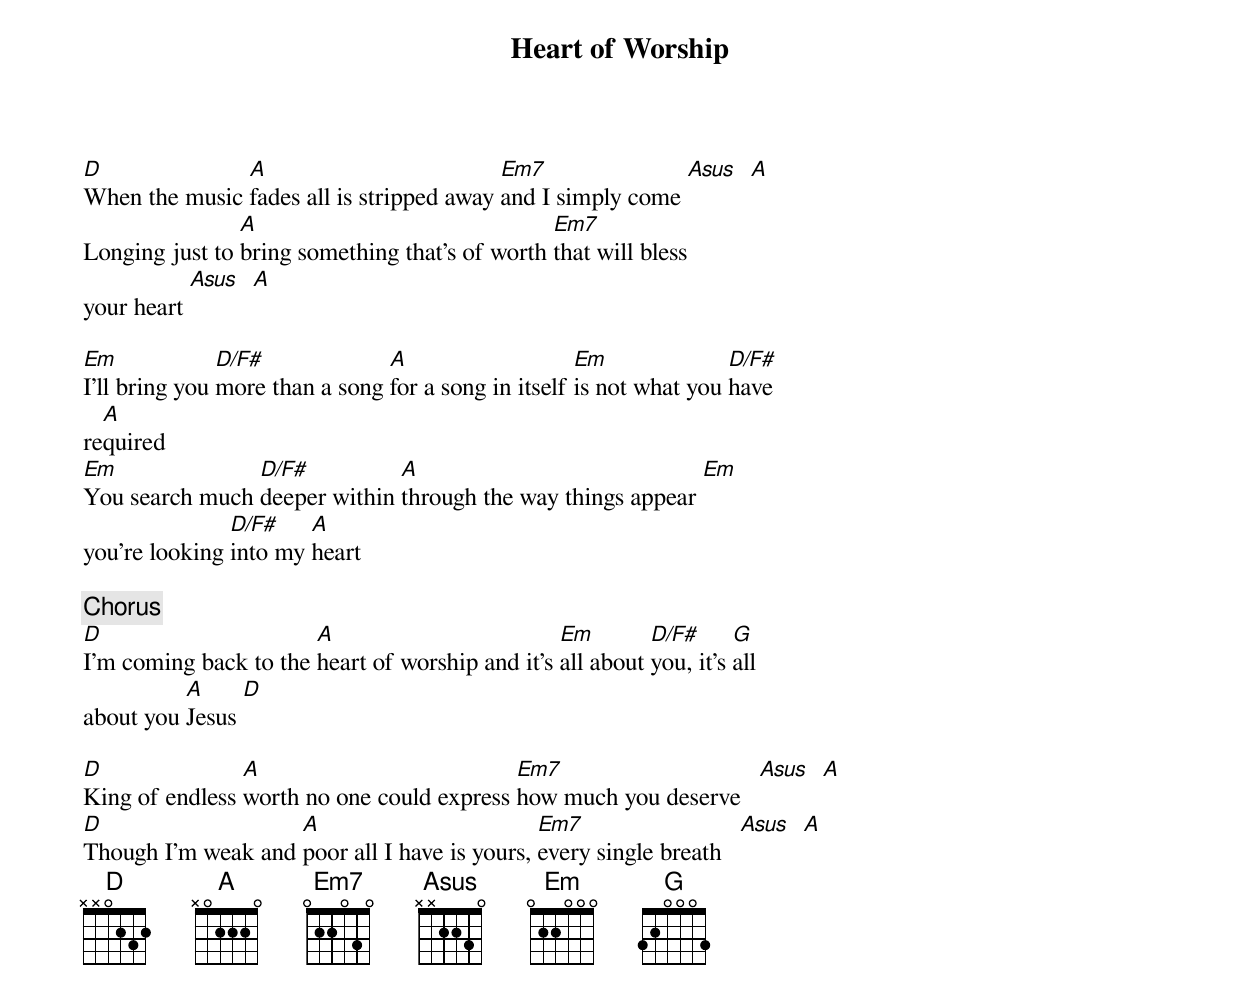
{Title: Heart of Worship}
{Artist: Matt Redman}
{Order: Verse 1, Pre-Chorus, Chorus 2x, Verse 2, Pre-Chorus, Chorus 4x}

{Verse 1}
[D]When the music [A]fades all is stripped away [Em7]and I simply come [Asus]  [A]
Longing just to [A]bring something that's of worth [Em7]that will bless
your heart [Asus]  [A]

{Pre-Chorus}
[Em]I'll bring you [D/F#]more than a song [A]for a song in itself [Em]is not what you [D/F#]have
re[A]quired
[Em]You search much [D/F#]deeper within [A]through the way things appear [Em]
you're looking [D/F#]into my [A]heart

{Chorus}
[D]I'm coming back to the [A]heart of worship and it's [Em]all about [D/F#]you, it's [G]all
about you [A]Jesus [D]

{Verse 2}
[D]King of endless [A]worth no one could express [Em7]how much you deserve   [Asus]  [A]
[D]Though I'm weak and [A]poor all I have is yours, [Em7]every single breath   [Asus]  [A]
